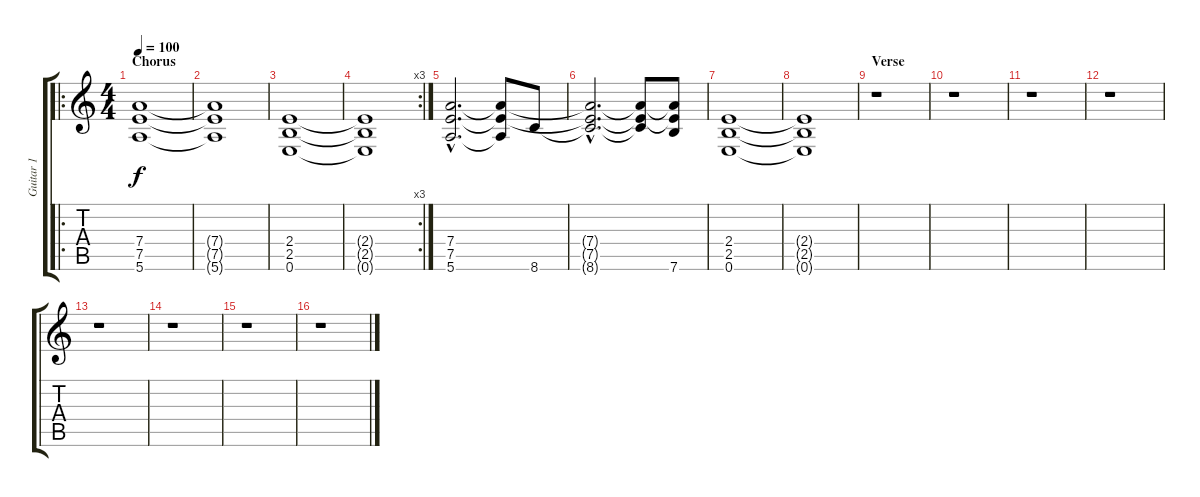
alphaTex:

\track ("Guitar 1" "Guitar 1") {instrument overdrivenguitar}
\staff {score tabs}
\tuning (E4 B3 G3 D3 A2 E2) {hide}
\ro
\ts (4 4)
\section ("" "Chorus")
\tempo 100
\clef g2
\ks c
(7.4 7.5 5.6).1{dy f} |
(7.4{t} 7.5{t} 5.6{t}).1 |
(2.4 2.5 0.6).1 |
\rc 3
(2.4{t} 2.5{t} 0.6{t}).1 |
(7.4{hac} 7.5{hac} 5.6{hac}).2{d} (7.4{t} 7.5{t} 5.6{t}).8 8.6.8 |
(7.4{hac t} 7.5{hac t} 8.6{hac t}).2{d} (7.4{t} 7.5{t} 8.6{t}).8 (7.4{t} 7.5{t} 7.6).8 |
(2.4 2.5 0.6).1 |
(2.4{t} 2.5{t} 0.6{t}).1 |
\section ("" "Verse")
r.1 |
r.1 |
r.1 |
r.1 |
r.1 |
r.1 |
r.1 |
r.1
